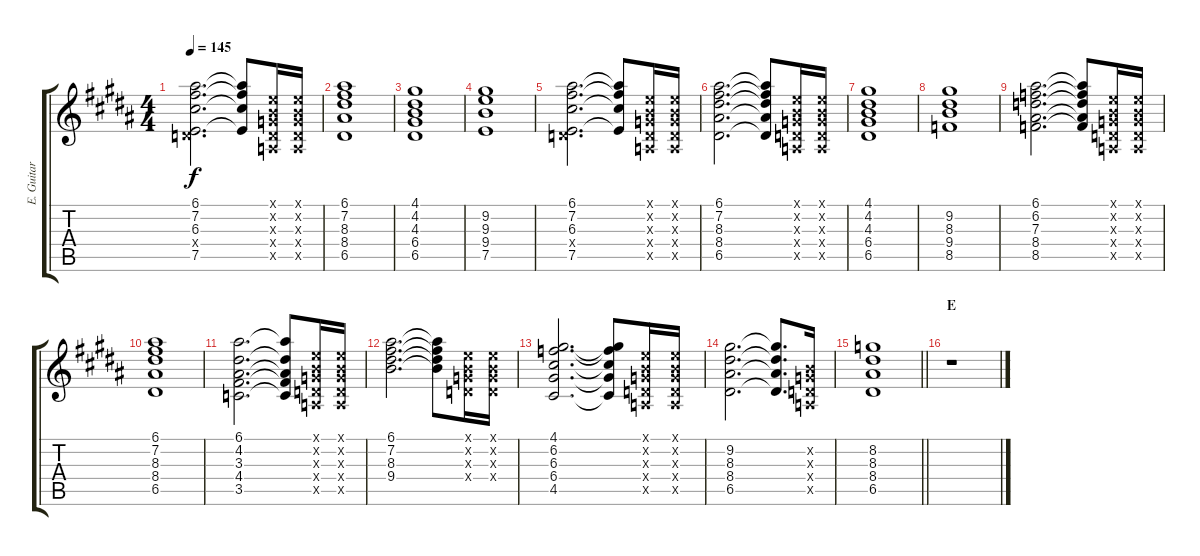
\track ("E. Guitar I" "E. Guitar ") {instrument overdrivenguitar}
\staff {score tabs}
\tuning (E4 B3 G3 D3 A2 E2) {hide}
\ts (4 4)
\tempo 145
\clef g2
\ks b
(6.1 7.2 6.3 0.4{x} 7.5).2{d dy f} (6.1{t} 7.2{t} 6.3{t} 7.5{t}).8 (0.1{x} 0.2{x} 0.3{x} 0.4{x} 0.5{x}).16 (0.1{x} 0.2{x} 0.3{x} 0.4{x} 0.5{x}).16 |
(6.1 7.2 8.3 8.4 6.5).1 |
(4.1 4.2 4.3 6.4 6.5).1 |
(9.2 9.3 9.4 7.5).1 |
(6.1 7.2 6.3 0.4{x} 7.5).2{d} (6.1{t} 7.2{t} 6.3{t} 7.5{t}).8 (0.1{x} 0.2{x} 0.3{x} 0.4{x} 0.5{x}).16 (0.1{x} 0.2{x} 0.3{x} 0.4{x} 0.5{x}).16 |
(6.1 7.2 8.3 8.4 6.5).2{d} (6.1{t} 7.2{t} 8.3{t} 8.4{t} 6.5{t}).8 (0.1{x} 0.2{x} 0.3{x} 0.4{x} 0.5{x}).16 (0.1{x} 0.2{x} 0.3{x} 0.4{x} 0.5{x}).16 |
(4.1 4.2 4.3 6.4 6.5).1 |
(9.2 8.3 9.4 8.5).1 |
(6.1 6.2 7.3 8.4 8.5).2{d} (6.1{t} 6.2{t} 7.3{t} 8.4{t} 8.5{t}).8 (0.1{x} 0.2{x} 0.3{x} 0.4{x} 0.5{x}).16 (0.1{x} 0.2{x} 0.3{x} 0.4{x} 0.5{x}).16 |
(6.1 7.2 8.3 8.4 6.5).1 |
(6.1 4.2 3.3 4.4 3.5).2{d} (6.1{t} 4.2{t} 3.3{t} 4.4{t} 3.5{t}).8 (0.1{x} 0.2{x} 0.3{x} 0.4{x} 0.5{x}).16 (0.1{x} 0.2{x} 0.3{x} 0.4{x} 0.5{x}).16 |
(6.1 7.2 8.3 9.4).2{d} (6.1{t} 7.2{t} 8.3{t} 9.4{t}).8 (0.1{x} 0.2{x} 0.3{x} 0.4{x}).16 (0.1{x} 0.2{x} 0.3{x} 0.4{x}).16 |
(4.1 6.2 6.3 6.4 4.5).2{d} (4.1{t} 6.2{t} 6.3{t} 6.4{t} 4.5{t}).8 (0.1{x} 0.2{x} 0.3{x} 0.4{x} 0.5{x}).16 (0.1{x} 0.2{x} 0.3{x} 0.4{x} 0.5{x}).16 |
(9.2 8.3 8.4 6.5).2{d} (9.2{t} 8.3{t} 8.4{t} 6.5{t}).8{d} (0.2{x} 0.3{x} 0.4{x} 0.5{x}).16 |
\barLineRight lightlight
(8.2 8.3 8.4 6.5).1 |
\section ("" "E")
r.1
